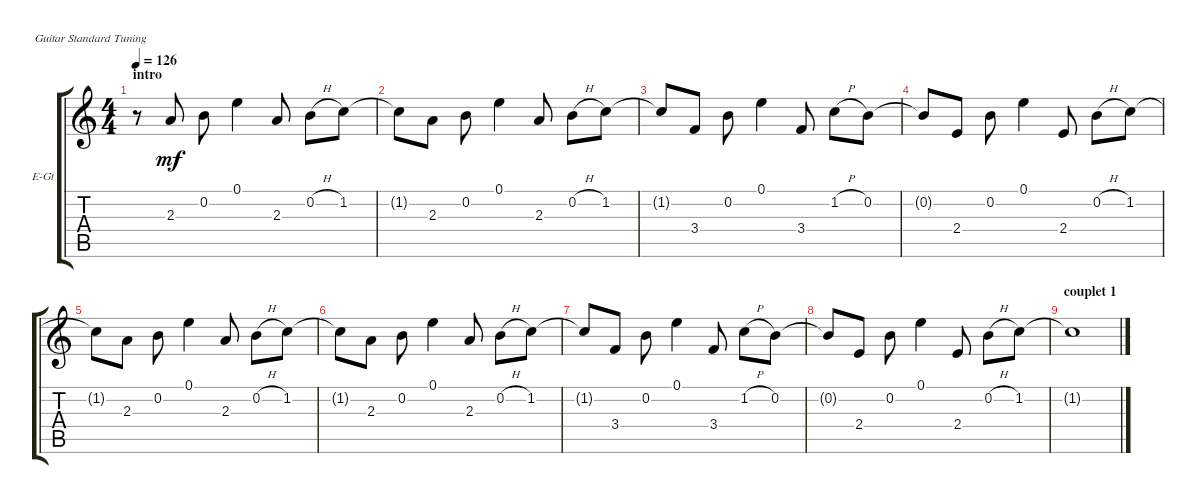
\defaultSystemsLayout 4
\bracketExtendMode groupsimilarinstruments
\firstSystemTrackNameOrientation horizontal
\otherSystemsTrackNameOrientation horizontal
\track ("Electric Guitar" "E-Gt") {instrument electricguitarclean}
\staff {score tabs}
\tuning (E4 B3 G3 D3 A2 E2)
\ts (4 4)
\section ("" "intro")
\tempo 126
\clef g2
\scale
0.487395
\ks aminor
r.8{dy mf instrument electricguitarclean} 2.3.8 0.2.8 0.1.4 2.3.8 0.2{h}.8 1.2.8 |
\scale
0.256303 1.2{t}.8 2.3.8 0.2.8 0.1.4 2.3.8 0.2{h}.8 1.2.8 |
\scale
0.256303 1.2{t}.8 3.4.8 0.2.8 0.1.4 3.4.8 1.2{h}.8 0.2.8 |
\scale
0.333333 0.2{t}.8 2.4.8 0.2.8 0.1.4 2.4.8 0.2{h}.8 1.2.8 |
\scale
0.333333 1.2{t}.8 2.3.8 0.2.8 0.1.4 2.3.8 0.2{h}.8 1.2.8 |
\scale
0.333333 1.2{t}.8 2.3.8 0.2.8 0.1.4 2.3.8 0.2{h}.8 1.2.8 |
\scale
0.333333 1.2{t}.8 3.4.8 0.2.8 0.1.4 3.4.8 1.2{h}.8 0.2.8 |
\scale
0.333333 0.2{t}.8 2.4.8 0.2.8 0.1.4 2.4.8 0.2{h}.8 1.2.8 |
\section ("" "couplet 1")
\scale
0.333333 1.2{t}.1 |
\scale
0.333333 |
\scale
0.333333 |
\scale
0.333333 |
\scale
0.333333 |
\scale
0.333333 |
\scale
0.333333 |
\scale
0.333333
